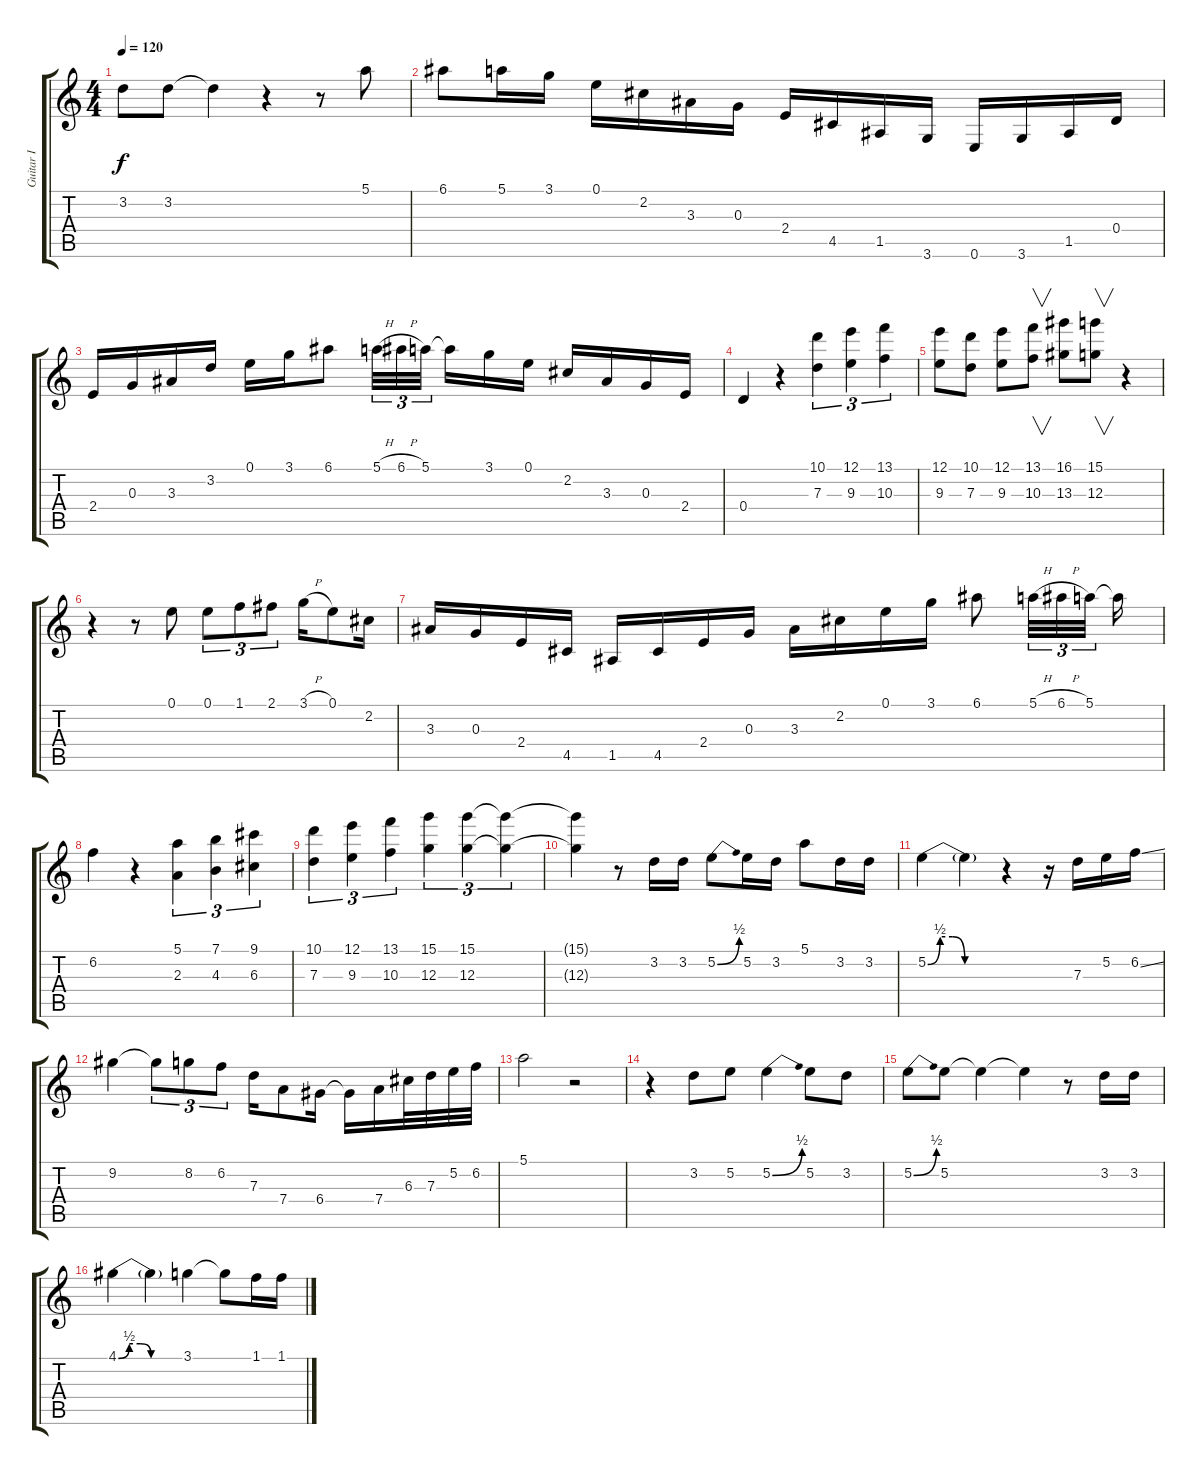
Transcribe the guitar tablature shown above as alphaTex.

\track ("Guitar I" "Guitar I") {instrument acousticguitarsteel}
\staff {score tabs}
\tuning (E4 B3 G3 D3 A2 E2) {hide}
\ts (4 4)
\tempo 120
\clef g2
\ks c
3.2.8{dy f} 3.2.8 3.2{t}.4 r.4 r.8 5.1.8 |
6.1.8 5.1.16 3.1.16 0.1.16 2.2.16 3.3.16 0.3.16 2.4.16 4.5.16 1.5.16 3.6.16 0.6.16 3.6.16 1.5.16 0.4.16 |
2.4.16 0.3.16 3.3.16 3.2.16 0.1.16 3.1.16 6.1.8 5.1{h}.32{tu (3 2)} 6.1{h}.32{tu (3 2)} 5.1.32{tu (3 2)} 5.1{t}.16 3.1.16 0.1.16 2.2.16 3.3.16 0.3.16 2.4.16 |
0.4.4 r.4 (10.1 7.3).4{tu (3 2)} (12.1 9.3).4{tu (3 2)} (13.1 10.3).4{tu (3 2)} |
(12.1 9.3).8 (10.1 7.3).8 (12.1 9.3).8 (13.1 10.3).8{v} (16.1 13.3).8 (15.1 12.3).8{v} r.4 |
r.4 r.8 0.1.8 0.1.8{tu (3 2)} 1.1.8{tu (3 2)} 2.1.8{tu (3 2)} 3.1{h}.16 0.1.8 2.2.16 |
3.3.16 0.3.16 2.4.16 4.5.16 1.5.16 4.5.16 2.4.16 0.3.16 3.3.16 2.2.16 0.1.16 3.1.16 6.1.8 5.1{h}.32{tu (3 2)} 6.1{h}.32{tu (3 2)} 5.1.32{tu (3 2)} 5.1{t}.16 |
6.2.4 r.4 (5.1 2.3).4{tu (3 2)} (7.1 4.3).4{tu (3 2)} (9.1 6.3).4{tu (3 2)} |
(10.1 7.3).4{tu (3 2)} (12.1 9.3).4{tu (3 2)} (13.1 10.3).4{tu (3 2)} (15.1 12.3).4{tu (3 2)} (15.1 12.3).4{tu (3 2)} (15.1{t} 12.3{t}).4{tu (3 2)} |
(15.1{t} 12.3{t}).4 r.8 3.2.16 3.2.16 5.2{be (bend 0 0 60 2)}.8 5.2.16 3.2.16 5.1.8 3.2.16 3.2.16 |
5.2{be (custom 0 0 10 2 20 2 30 0 60 0)}.4 5.2{t}.4 r.4 r.16 7.3.16 5.2.16 6.2{ss}.16 |
9.2.4 9.2{t}.8{tu (3 2)} 8.2.8{tu (3 2)} 6.2.8{tu (3 2)} 7.3.16 7.4.8 6.4.16 6.4{t}.16 7.4.16 6.3.32 7.3.32 5.2.32 6.2.32 |
5.1.2 r.2 |
r.4 3.2.8 5.2.8 5.2{be (bend 0 0 60 2)}.4 5.2.8 3.2.8 |
5.2{be (bend 0 0 60 2)}.8 5.2.8 5.2{t}.4 5.2{t}.4 r.8 3.2.16 3.2.16 |
4.1{be (custom 0 0 10 2 20 2 30 0 60 0)}.4 4.1{t}.4 3.1.4 3.1{t}.8 1.1.16 1.1.16
